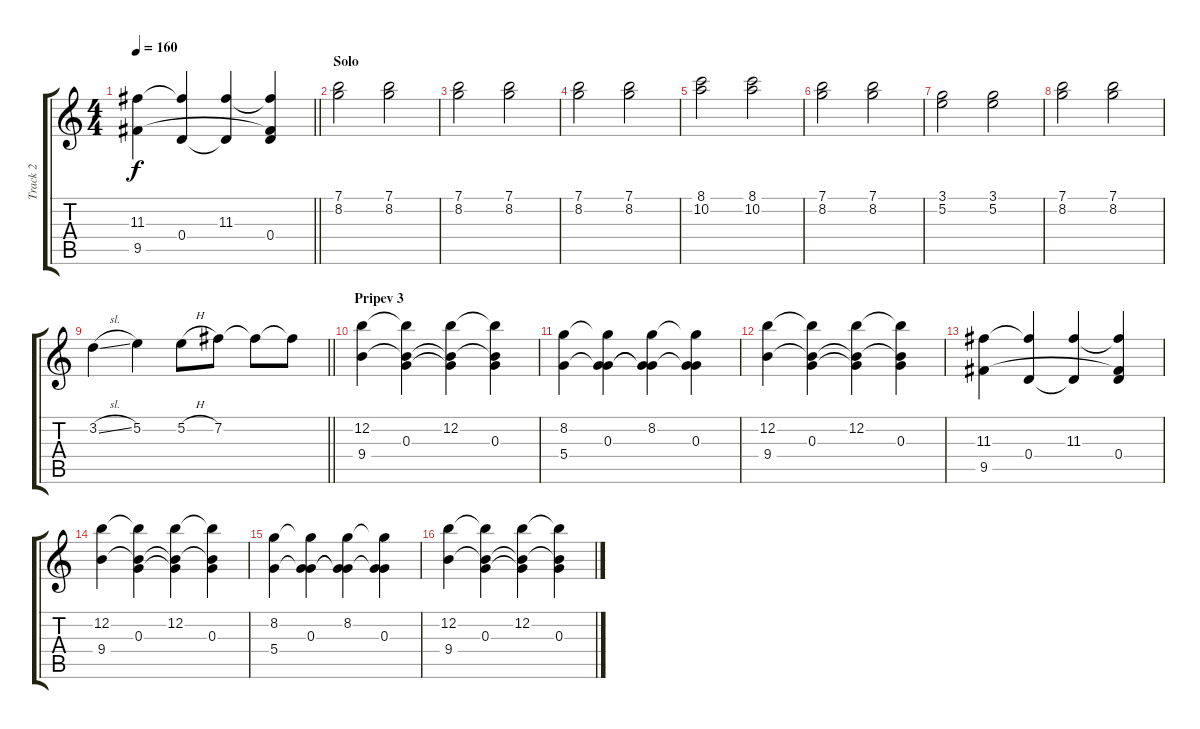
\track ("Track 2" "Track 2") {instrument acousticguitarsteel}
\staff {score tabs}
\tuning (E4 B3 G3 D3 A2 E2) {hide}
\ts (4 4)
\tempo 160
\clef g2
\barLineRight lightlight
\ks c
(11.3 9.5).4{dy f} (11.3{t} 0.4).4 (11.3 0.4{t}).4 (11.3{t} 0.4 9.5{t}).4 |
\section ("" "Solo")
(7.1 8.2).2 (7.1 8.2).2 |
(7.1 8.2).2 (7.1 8.2).2 |
(7.1 8.2).2 (7.1 8.2).2 |
(8.1 10.2).2 (8.1 10.2).2 |
(7.1 8.2).2 (7.1 8.2).2 |
(3.1 5.2).2 (3.1 5.2).2 |
(7.1 8.2).2 (7.1 8.2).2 |
\barLineRight lightlight
3.2{sl}.4 5.2.4 5.2{h}.8 7.2.8 7.2{t}.8 7.2{t}.8 |
\section ("" "Pripev 3")
(12.2 9.4).4 (12.2{t} 0.3 9.4{t}).4 (12.2 0.3{t} 9.4{t}).4 (12.2{t} 0.3 9.4{t}).4 |
(8.2 5.4).4 (8.2{t} 0.3 5.4{t}).4 (8.2 0.3{t} 5.4{t}).4 (8.2{t} 0.3 5.4{t}).4 |
(12.2 9.4).4 (12.2{t} 0.3 9.4{t}).4 (12.2 0.3{t} 9.4{t}).4 (12.2{t} 0.3 9.4{t}).4 |
(11.3 9.5).4 (11.3{t} 0.4).4 (11.3 0.4{t}).4 (11.3{t} 0.4 9.5{t}).4 |
(12.2 9.4).4 (12.2{t} 0.3 9.4{t}).4 (12.2 0.3{t} 9.4{t}).4 (12.2{t} 0.3 9.4{t}).4 |
(8.2 5.4).4 (8.2{t} 0.3 5.4{t}).4 (8.2 0.3{t} 5.4{t}).4 (8.2{t} 0.3 5.4{t}).4 |
(12.2 9.4).4 (12.2{t} 0.3 9.4{t}).4 (12.2 0.3{t} 9.4{t}).4 (12.2{t} 0.3 9.4{t}).4
